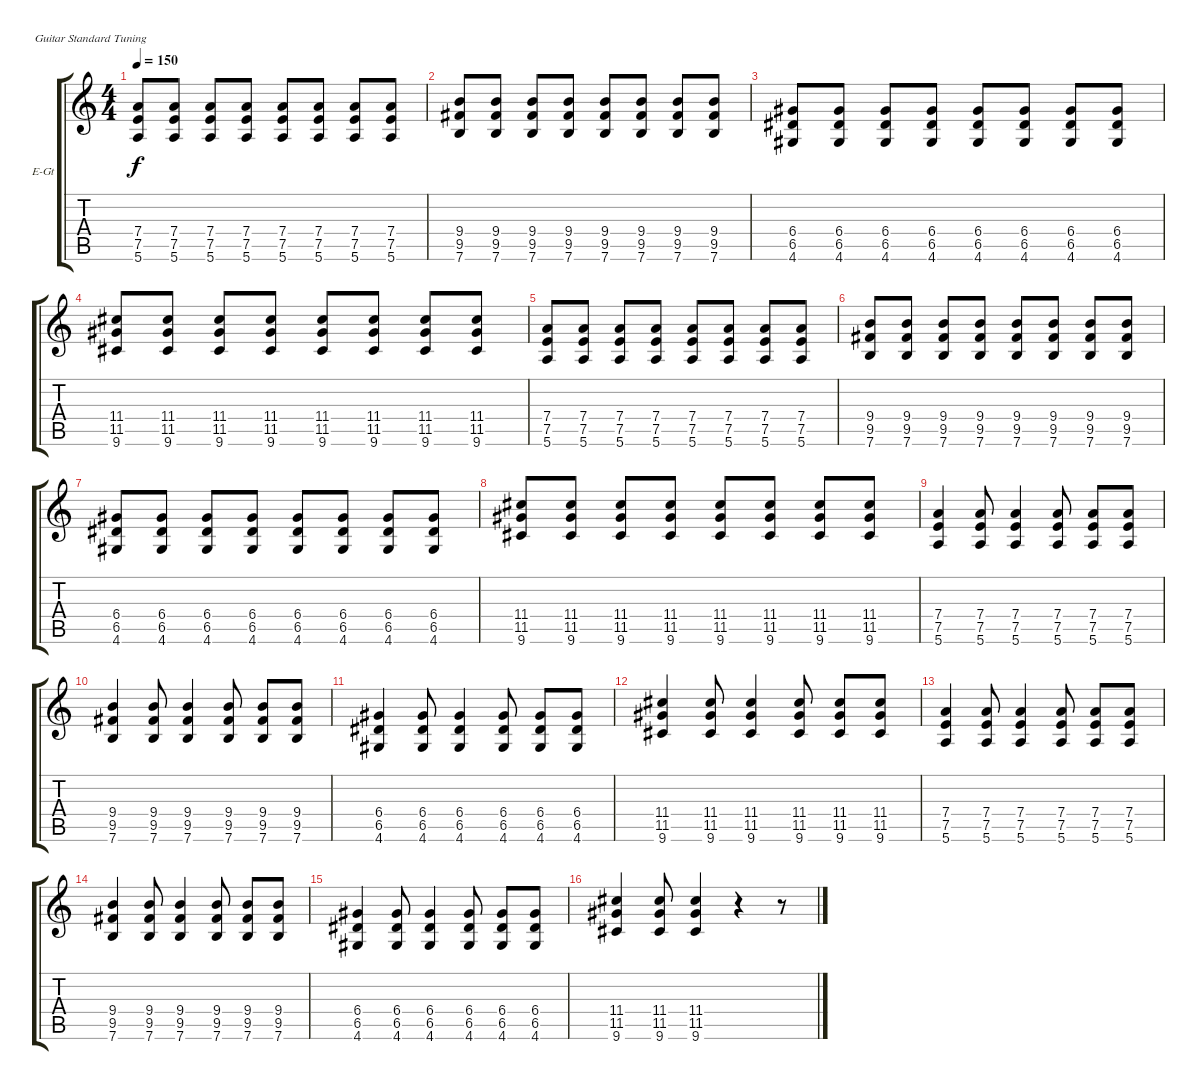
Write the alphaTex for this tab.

\bracketExtendMode groupsimilarinstruments
\firstSystemTrackNameOrientation horizontal
\otherSystemsTrackNameOrientation horizontal
\track ("Äîðîæêà 1" "E-Gt") {instrument distortionguitar}
\staff {score tabs}
\tuning (E4 B3 G3 D3 A2 E2)
\ts (4 4)
\tempo 150
\clef g2
\ks c
(7.4 7.5 5.6).8{dy f} (7.4 7.5 5.6).8 (7.4 7.5 5.6).8 (7.4 7.5 5.6).8 (7.4 7.5 5.6).8 (7.4 7.5 5.6).8 (7.4 7.5 5.6).8 (7.4 7.5 5.6).8 |
(9.4 9.5 7.6).8 (9.4 9.5 7.6).8 (9.4 9.5 7.6).8 (9.4 9.5 7.6).8 (9.4 9.5 7.6).8 (9.4 9.5 7.6).8 (9.4 9.5 7.6).8 (9.4 9.5 7.6).8 |
(6.4 6.5 4.6).8 (6.4 6.5 4.6).8 (6.4 6.5 4.6).8 (6.4 6.5 4.6).8 (6.4 6.5 4.6).8 (6.4 6.5 4.6).8 (6.4 6.5 4.6).8 (6.4 6.5 4.6).8 |
(11.4 11.5 9.6).8 (11.4 11.5 9.6).8 (11.4 11.5 9.6).8 (11.4 11.5 9.6).8 (11.4 11.5 9.6).8 (11.4 11.5 9.6).8 (11.4 11.5 9.6).8 (11.4 11.5 9.6).8 |
(7.4 7.5 5.6).8 (7.4 7.5 5.6).8 (7.4 7.5 5.6).8 (7.4 7.5 5.6).8 (7.4 7.5 5.6).8 (7.4 7.5 5.6).8 (7.4 7.5 5.6).8 (7.4 7.5 5.6).8 |
(9.4 9.5 7.6).8 (9.4 9.5 7.6).8 (9.4 9.5 7.6).8 (9.4 9.5 7.6).8 (9.4 9.5 7.6).8 (9.4 9.5 7.6).8 (9.4 9.5 7.6).8 (9.4 9.5 7.6).8 |
(6.4 6.5 4.6).8 (6.4 6.5 4.6).8 (6.4 6.5 4.6).8 (6.4 6.5 4.6).8 (6.4 6.5 4.6).8 (6.4 6.5 4.6).8 (6.4 6.5 4.6).8 (6.4 6.5 4.6).8 |
(11.4 11.5 9.6).8 (11.4 11.5 9.6).8 (11.4 11.5 9.6).8 (11.4 11.5 9.6).8 (11.4 11.5 9.6).8 (11.4 11.5 9.6).8 (11.4 11.5 9.6).8 (11.4 11.5 9.6).8 |
(7.4 7.5 5.6).4 (7.4 7.5 5.6).8 (7.4 7.5 5.6).4 (7.4 7.5 5.6).8 (7.4 7.5 5.6).8 (7.4 7.5 5.6).8 |
(9.4 9.5 7.6).4 (9.4 9.5 7.6).8 (9.4 9.5 7.6).4 (9.4 9.5 7.6).8 (9.4 9.5 7.6).8 (9.4 9.5 7.6).8 |
(6.4 6.5 4.6).4 (6.4 6.5 4.6).8 (6.4 6.5 4.6).4 (6.4 6.5 4.6).8 (6.4 6.5 4.6).8 (6.4 6.5 4.6).8 |
(11.4 11.5 9.6).4 (11.4 11.5 9.6).8 (11.4 11.5 9.6).4 (11.4 11.5 9.6).8 (11.4 11.5 9.6).8 (11.4 11.5 9.6).8 |
(7.4 7.5 5.6).4 (7.4 7.5 5.6).8 (7.4 7.5 5.6).4 (7.4 7.5 5.6).8 (7.4 7.5 5.6).8 (7.4 7.5 5.6).8 |
(9.4 9.5 7.6).4 (9.4 9.5 7.6).8 (9.4 9.5 7.6).4 (9.4 9.5 7.6).8 (9.4 9.5 7.6).8 (9.4 9.5 7.6).8 |
(6.4 6.5 4.6).4 (6.4 6.5 4.6).8 (6.4 6.5 4.6).4 (6.4 6.5 4.6).8 (6.4 6.5 4.6).8 (6.4 6.5 4.6).8 |
(11.4 11.5 9.6).4 (11.4 11.5 9.6).8 (11.4 11.5 9.6).4 r.4 r.8
